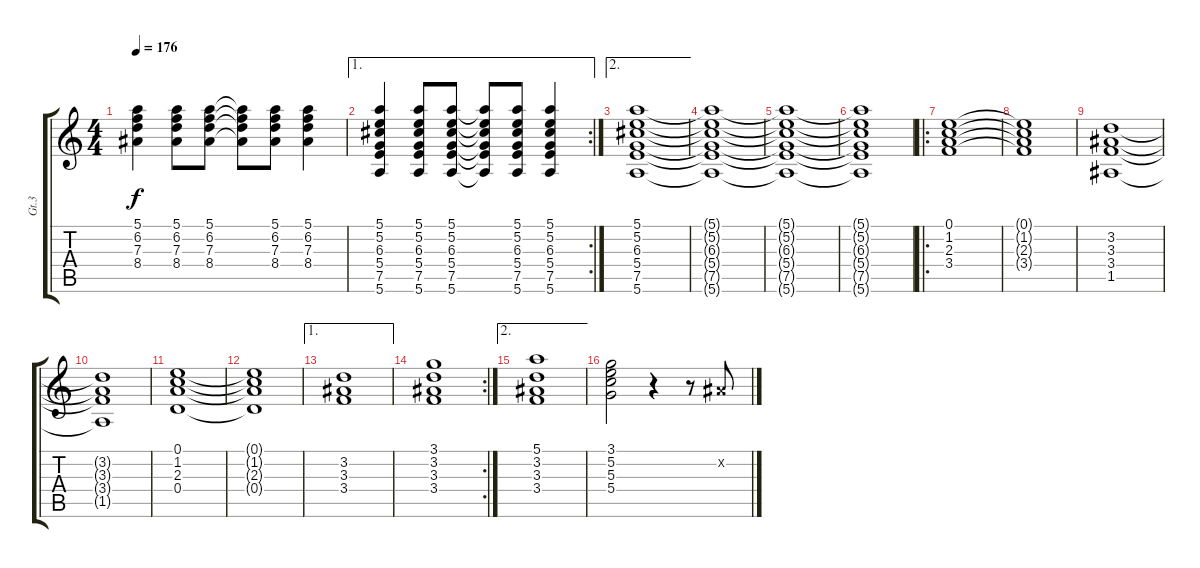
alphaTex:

\track ("Gt.3" "Gt.3") {instrument distortionguitar}
\staff {score tabs}
\tuning (E4 B3 G3 D3 A2 E2) {hide}
\ts (4 4)
\tempo 176
\clef g2
\ks c
(5.1 6.2 7.3 8.4).4{dy f} (5.1 6.2 7.3 8.4).8 (5.1 6.2 7.3 8.4).8 (5.1{t} 6.2{t} 7.3{t} 8.4{t}).8 (5.1 6.2 7.3 8.4).8 (5.1 6.2 7.3 8.4).4 |
\ae 1
\rc 2
(5.1 5.2 6.3 5.4 7.5 5.6).4 (5.1 5.2 6.3 5.4 7.5 5.6).8 (5.1 5.2 6.3 5.4 7.5 5.6).8 (5.1{t} 5.2{t} 6.3{t} 5.4{t} 7.5{t} 5.6{t}).8 (5.1 5.2 6.3 5.4 7.5 5.6).8 (5.1 5.2 6.3 5.4 7.5 5.6).4{volume 16} |
\ae 2
(5.1 5.2 6.3 5.4 7.5 5.6).1 |
(5.1{t} 5.2{t} 6.3{t} 5.4{t} 7.5{t} 5.6{t}).1 |
(5.1{t} 5.2{t} 6.3{t} 5.4{t} 7.5{t} 5.6{t}).1 |
(5.1{t} 5.2{t} 6.3{t} 5.4{t} 7.5{t} 5.6{t}).1 |
\ro
(0.1 1.2 2.3 3.4).1 |
(0.1{t} 1.2{t} 2.3{t} 3.4{t}).1 |
(3.2 3.3 3.4 1.5).1 |
(3.2{t} 3.3{t} 3.4{t} 1.5{t}).1 |
(0.1 1.2 2.3 0.4).1 |
(0.1{t} 1.2{t} 2.3{t} 0.4{t}).1 |
\ae 1
(3.2 3.3 3.4).1 |
\rc 2
(3.1 3.2 3.3 3.4).1{volume 0} |
\ae 2
(5.1 3.2 3.3 3.4).1{volume 16} |
(3.1 5.2 5.3 5.4).2 r.4 r.8 -1.2{x}.8
